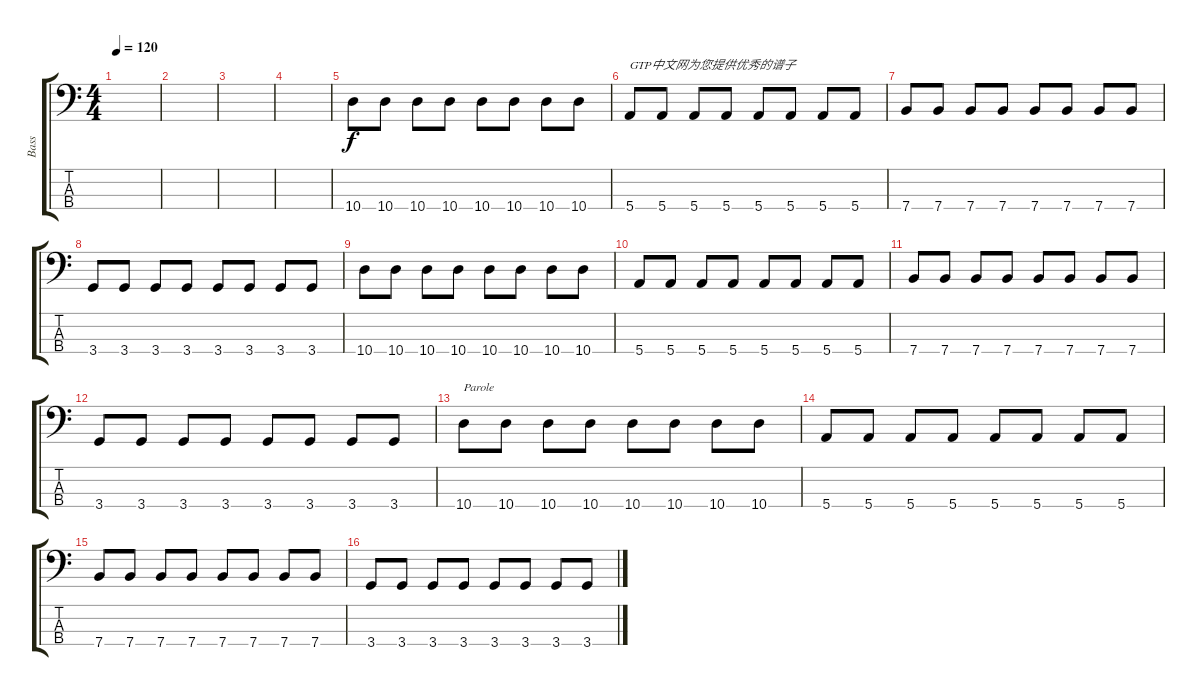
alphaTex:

\track ("Bass" "Bass") {instrument electricbassfinger}
\staff {score tabs}
\tuning (G2 D2 A1 E1) {hide}
\ts (4 4)
\tempo 120
\clef f4
\ks c
|
|
|
|
10.4.8 10.4.8 10.4.8 10.4.8 10.4.8 10.4.8 10.4.8 10.4.8 |
5.4.8{txt "GTP中文网为您提供优秀的谱子"} 5.4.8 5.4.8 5.4.8 5.4.8 5.4.8 5.4.8 5.4.8 |
7.4.8 7.4.8 7.4.8 7.4.8 7.4.8 7.4.8 7.4.8 7.4.8 |
3.4.8 3.4.8 3.4.8 3.4.8 3.4.8 3.4.8 3.4.8 3.4.8 |
10.4.8 10.4.8 10.4.8 10.4.8 10.4.8 10.4.8 10.4.8 10.4.8 |
5.4.8 5.4.8 5.4.8 5.4.8 5.4.8 5.4.8 5.4.8 5.4.8 |
7.4.8 7.4.8 7.4.8 7.4.8 7.4.8 7.4.8 7.4.8 7.4.8 |
3.4.8 3.4.8 3.4.8 3.4.8 3.4.8 3.4.8 3.4.8 3.4.8 |
10.4.8{txt "Parole"} 10.4.8 10.4.8 10.4.8 10.4.8 10.4.8 10.4.8 10.4.8 |
5.4.8 5.4.8 5.4.8 5.4.8 5.4.8 5.4.8 5.4.8 5.4.8 |
7.4.8 7.4.8 7.4.8 7.4.8 7.4.8 7.4.8 7.4.8 7.4.8 |
3.4.8 3.4.8 3.4.8 3.4.8 3.4.8 3.4.8 3.4.8 3.4.8
